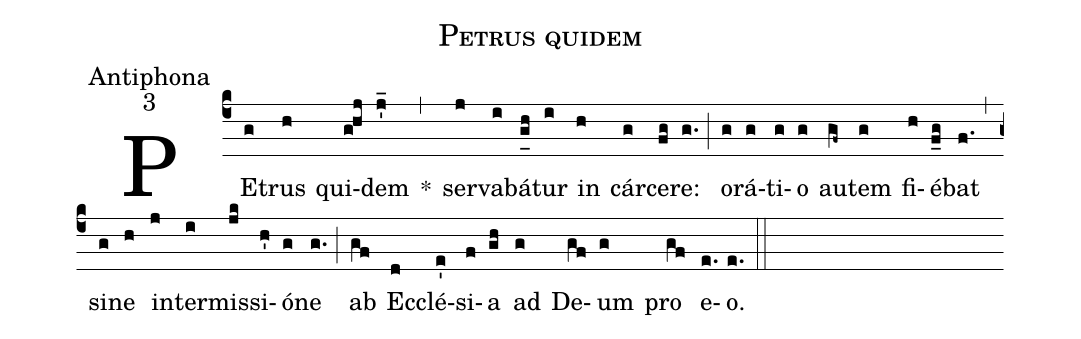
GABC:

name:Petrus quidem;
office-part:Antiphona;
mode:3;
%%
(c4) PE(g)trus(h) qui(ghj)dem(j'_) *(,) ser(j)va(i)bá(g_[uh:l]h)tur(i) in(h) cár(g)ce(fg)re:(g.) (;) o(g)rá(g)ti(g)o(g) au(gf~)tem(g) fi(h)é(f_g)bat(f.) (,) si(g)ne(h) in(j)ter(i)mis(jk)si(h')ó(g)ne(g.) (;) ab(gf) Ec(d)clé(e')si(f)a(gh) ad(g) De(gf)um(g) pro(gf) e(e.)o.(e.) (::)

%<eu>E(j) u(j) o(ji) u(hi) a(h) e.</eu>(g.) (::)
